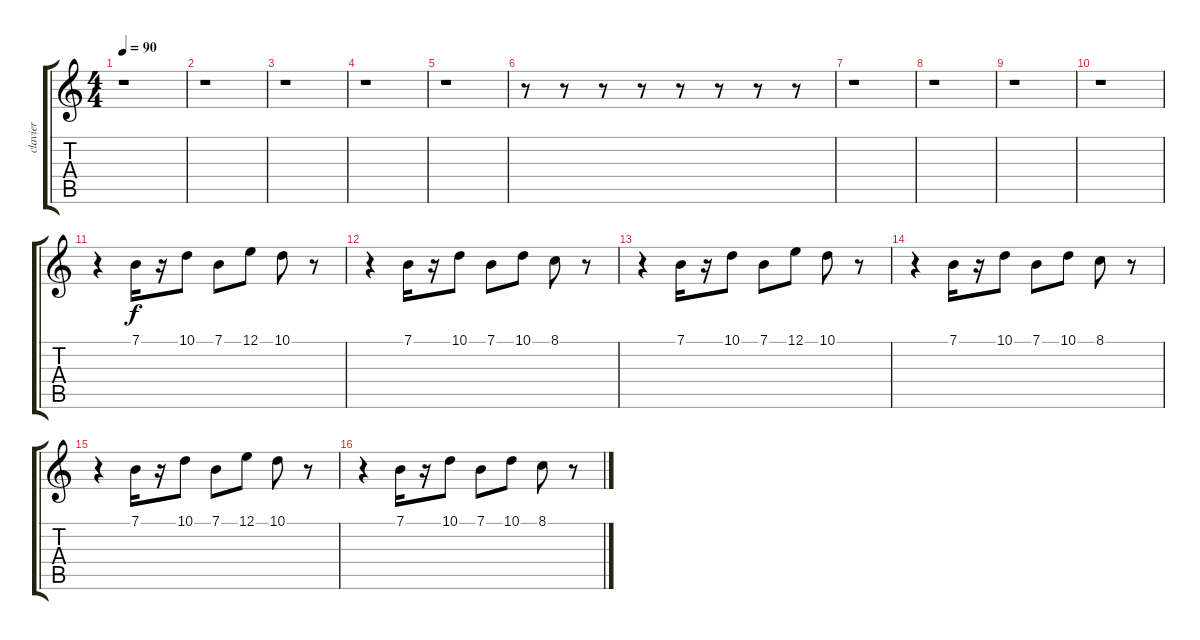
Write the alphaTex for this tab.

\track ("clavier" "clavier") {instrument lead2sawtooth}
\staff {score tabs}
\tuning (E4 B3 G3 D3 A2 E2) {hide}
\ts (4 4)
\tempo 90
\clef g2
\ks c
r.1{dy f} |
r.1 |
r.1 |
r.1 |
r.1 |
r.8 r.8 r.8 r.8 r.8 r.8 r.8 r.8 |
r.1 |
r.1 |
r.1 |
r.1 |
r.4 7.1.16 r.16 10.1.8 7.1.8 12.1.8 10.1.8 r.8 |
r.4 7.1.16 r.16 10.1.8 7.1.8 10.1.8 8.1.8 r.8 |
r.4 7.1.16 r.16 10.1.8 7.1.8 12.1.8 10.1.8 r.8 |
r.4 7.1.16 r.16 10.1.8 7.1.8 10.1.8 8.1.8 r.8 |
r.4 7.1.16 r.16 10.1.8 7.1.8 12.1.8 10.1.8 r.8 |
r.4 7.1.16 r.16 10.1.8 7.1.8 10.1.8 8.1.8 r.8
